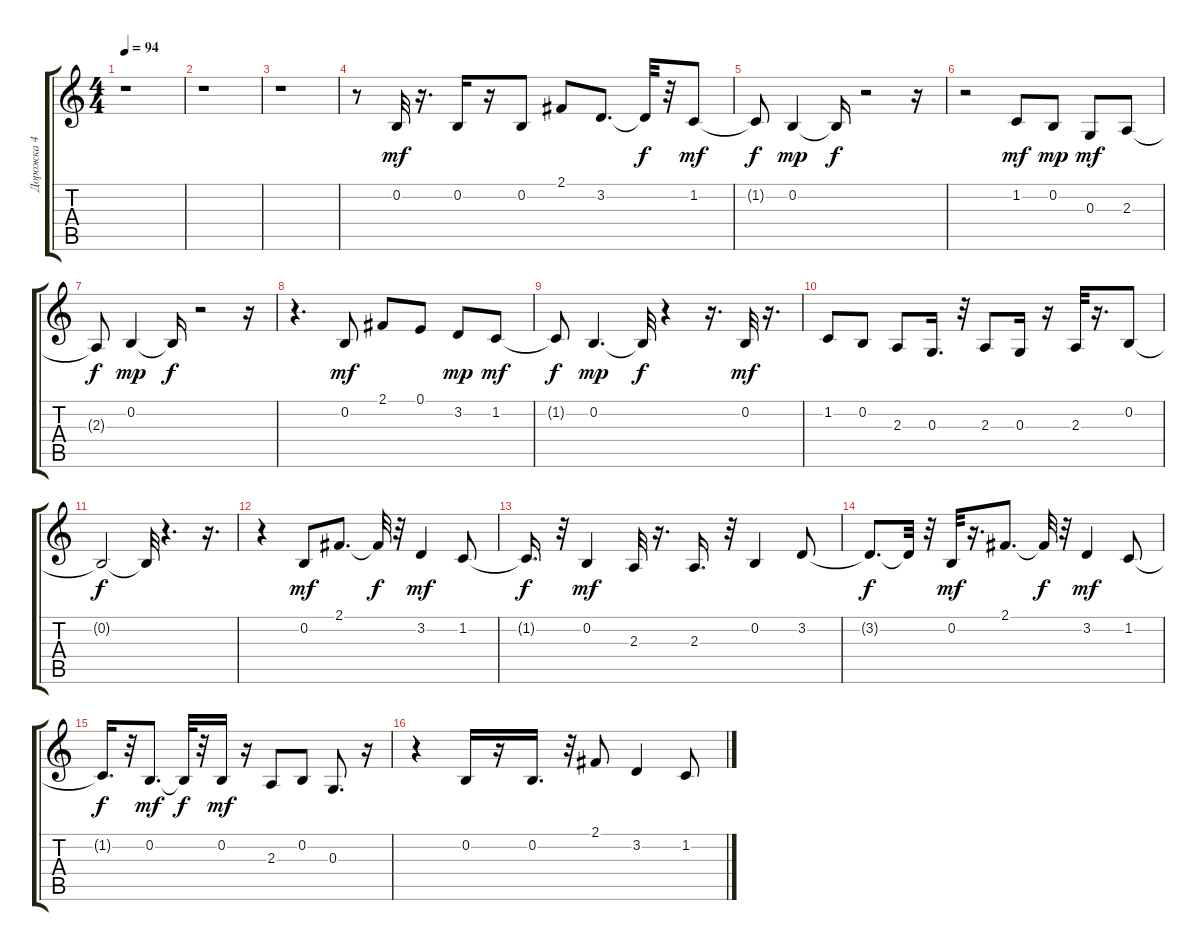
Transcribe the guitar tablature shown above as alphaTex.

\track ("Дорожка 4" "Дорожка 4") {instrument cello}
\staff {score tabs}
\tuning (E4 B3 G3 D3 A2 E2) {hide}
\ts (4 4)
\tempo 94
\clef g2
\ks c
r.1{dy f} |
r.1 |
r.1 |
r.8 0.2.32{dy mf} r.16{d} 0.2.16 r.16 0.2.8 2.1.8 3.2.8{d} 3.2{t}.32{dy f} r.32 1.2.8{dy mf} |
1.2{t}.8{dy f} 0.2.4{dy mp} 0.2{t}.16{dy f} r.2 r.16 |
r.2 1.2.8{dy mf} 0.2.8{dy mp} 0.3.8{dy mf} 2.3.8 |
2.3{t}.8{dy f} 0.2.4{dy mp} 0.2{t}.16{dy f} r.2 r.16 |
r.4{d} 0.2.8{dy mf} 2.1.8 0.1.8 3.2.8{dy mp} 1.2.8{dy mf} |
1.2{t}.8{dy f} 0.2.4{d dy mp} 0.2{t}.32{dy f} r.4 r.16{d} 0.2.32{dy mf} r.16{d} |
1.2.8 0.2.8 2.3.8 0.3.16{d} r.32 2.3.8 0.3.16 r.16 2.3.32 r.16{d} 0.2.8 |
0.2{t}.2{dy f} 0.2{t}.32 r.4{d} r.16{d} |
r.4 0.2.8{dy mf} 2.1.8{d} 2.1{t}.32{dy f} r.32 3.2.4{dy mf} 1.2.8 |
1.2{t}.16{d dy f} r.32 0.2.4{dy mf} 2.3.32 r.16{d} 2.3.16{d} r.32 0.2.4 3.2.8 |
3.2{t}.8{d dy f} 3.2{t}.32 r.32 0.2.32{dy mf} r.16{d} 2.1.8{d} 2.1{t}.32{dy f} r.32 3.2.4{dy mf} 1.2.8 |
1.2{t}.16{d dy f} r.32 0.2.8{d dy mf} 0.2{t}.32{dy f} r.32 0.2.16{dy mf} r.16 2.3.8 0.2.8 0.3.8{d} r.16 |
r.4 0.2.16 r.16 0.2.16{d} r.32 2.1.8 3.2.4 1.2.8
